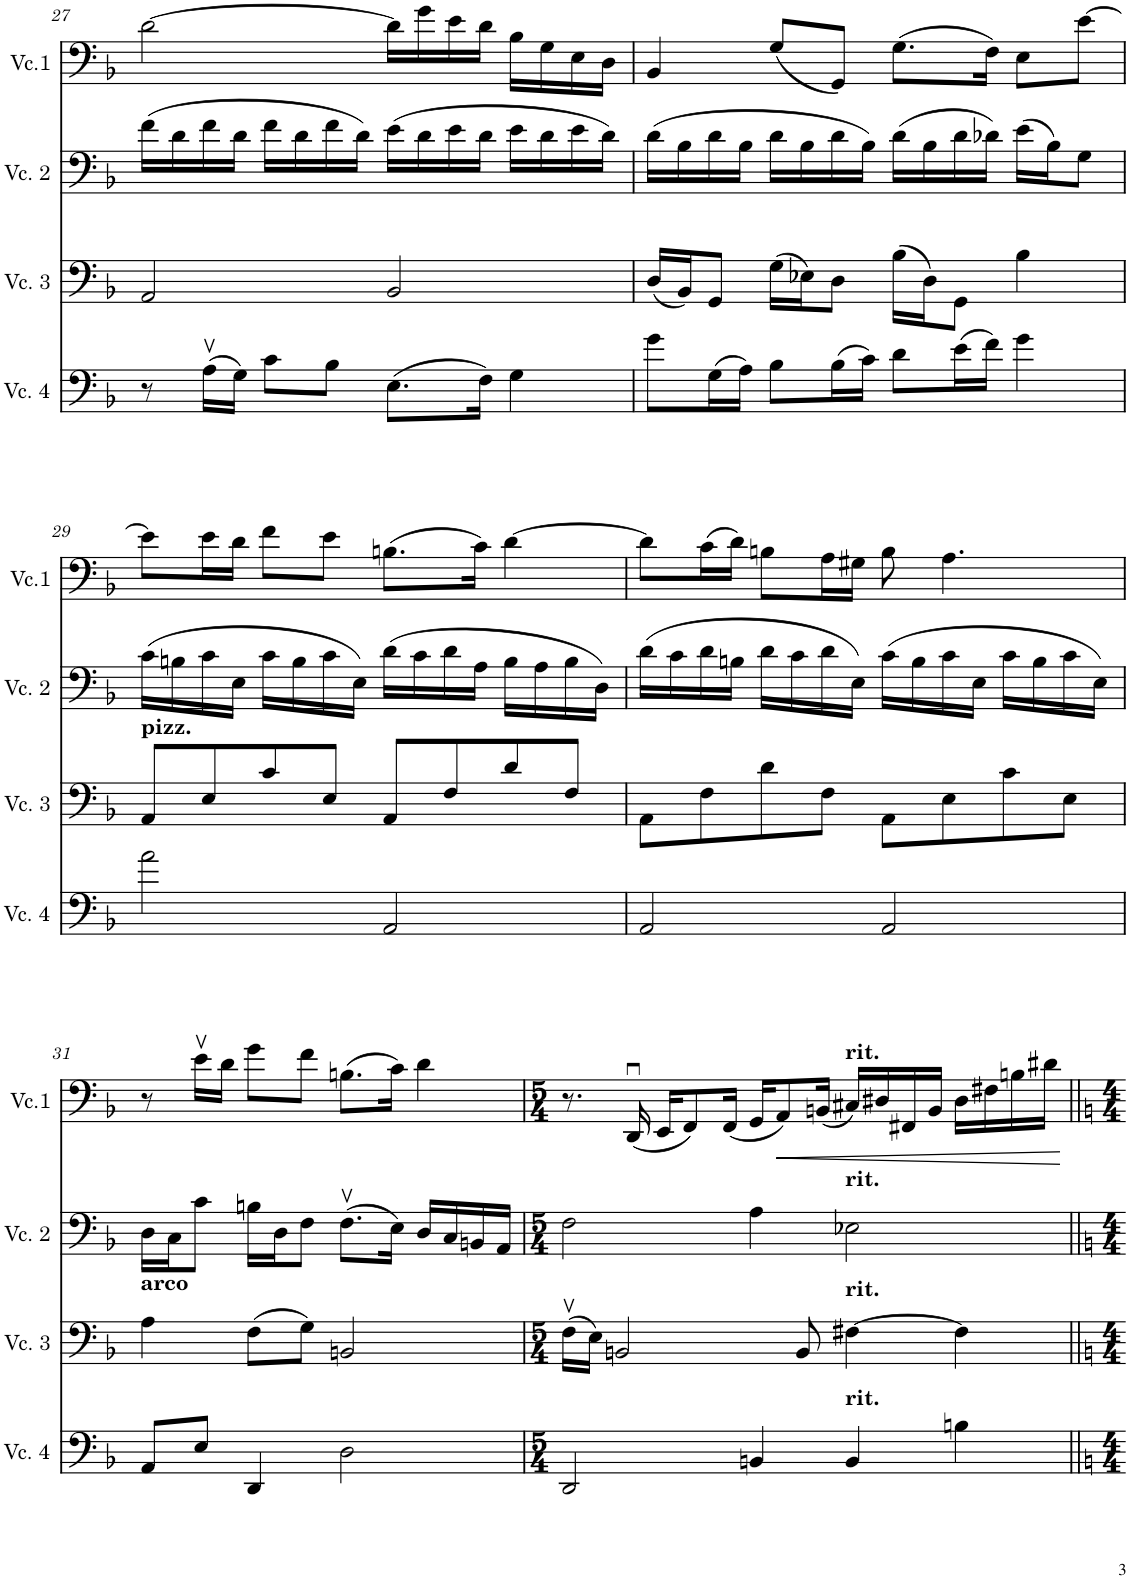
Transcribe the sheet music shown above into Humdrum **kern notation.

**kern	**kern	**kern	**kern	**dynam
*part4	*part3	*part2	*part1	*part1
*staff4	*staff3	*staff2	*staff1	*staff1
*I"Cello 4	*I"Cello 3	*I"Cello 2	*I"Cello 1	*
!!LO:PB:g=z
*clefF4	*clefF4	*clefF4	*clefF4	*
*k[b-]	*k[b-]	*k[b-]	*k[b-]	*
*M4/4	*M4/4	*M4/4	*M4/4	*
=27	=27	=27	=27	=27
8r	2AA/	(16f\LL	[2d\	.
.	.	16d\	.	.
(16Av\LL	.	16f\	.	.
16G\JJ)	.	16d\JJ	.	.
8c\L	.	16f\LL	.	.
.	.	16d\	.	.
8B-\J	.	16f\	.	.
.	.	16d\JJ)	.	.
(8.E\L	2BB-/	(16e\LL	16d\LL]	.
.	.	16d\	16g\	.
.	.	16e\	16e\	.
16F\Jk)	.	16d\JJ	16d\JJ	.
4G\	.	16e\LL	16B-\LL	.
.	.	16d\	16G\	.
.	.	16e\	16E\	.
.	.	16d\JJ)	16D\JJ	.
=28	=28	=28	=28	=28
8g\L	(16D/LL	(16d\LL	4BB-/	.
.	16BB-/J)	16B-\	.	.
(16G\L	8GG/J	16d\	.	.
16A\JJ)	.	16B-\JJ	.	.
8B-\L	(16G\LL	16d\LL	(8G/L	.
.	16E-X\J)	16B-\	.	.
(16B-\L	8D\J	16d\	8GG/J)	.
16c\JJ)	.	16B-\JJ)	.	.
8d\L	(16B-\LL	(16d\LL	(8.G\L	.
.	16D\J)	16B-\	.	.
(16e\L	8GG\J	16d\	.	.
16f\JJ)	.	16d-X\JJ)	16F\Jk)	.
4g\	4B-\	(16e\LL	8E\L	.
.	.	16B-\J)	.	.
.	.	8G\J	[8e\J	.
!!LO:LB:g=z
=29	=29	=29	=29	=29
!	!LO:TX:a:B:t=pizz.	!	!	!
2a\	8AA/L	(16c\LL	8e\L]	.
.	.	16Bn\	.	.
.	8E/	16c\	16e\L	.
.	.	16E\JJ	16d\JJ	.
.	8c/	16c\LL	8f\L	.
.	.	16B\	.	.
.	8E/J	16c\	8e\J	.
.	.	16E\JJ)	.	.
2AA/	8AA/L	(16d\LL	(8.Bn\L	.
.	.	16c\	.	.
.	8F/	16d\	.	.
.	.	16A\JJ	16c\Jk)	.
.	8d/	16B\LL	[4d\	.
.	.	16A\	.	.
.	8F/J	16B\	.	.
.	.	16D\JJ)	.	.
=30	=30	=30	=30	=30
2AA/	8AA\L	(16d\LL	8d\L]	.
.	.	16c\	.	.
.	8F\	16d\	(16c\L	.
.	.	16Bn\JJ	16d\JJ)	.
.	8d\	16d\LL	8Bn\L	.
.	.	16c\	.	.
.	8F\J	16d\	16A\L	.
.	.	16E\JJ)	16G#X\JJ	.
2AA/	8AA\L	(16c\LL	8B\	.
.	.	16B\	.	.
.	8E\	16c\	4.A\	.
.	.	16E\JJ	.	.
.	8c\	16c\LL	.	.
.	.	16B\	.	.
.	8E\J	16c\	.	.
.	.	16E\JJ)	.	.
!!LO:LB:g=z
=31	=31	=31	=31	=31
!	!LO:TX:a:B:t=arco	!	!	!
8AA/L	4A\	16D\LL	8r	.
.	.	16C\J	.	.
8E/J	.	8c\J	16ev\LL	.
.	.	.	16d\JJ	.
4DD/	(8F\L	16Bn\LL	8g\L	.
.	.	16D\J	.	.
.	8G\J)	8F\J	8f\J	.
2D\	2BBn/	(8.Fv\L	(8.Bn\L	.
.	.	16E\Jk)	16c\Jk)	.
.	.	16D/LL	4d\	.
.	.	16C/	.	.
.	.	16BBn/	.	.
.	.	16AA/JJ	.	.
=32	=32	=32	=32	=32
*M5/4	*M5/4	*M5/4	*M5/4	*
2DD/	(16Fv\LL	2F\	8.r	.
.	16E\JJ)	.	.	.
.	2BBn/	.	.	.
.	.	.	(16DDu/	.
.	.	.	16EE/KL	.
.	.	.	8FF/)	.
.	.	.	(16FF/Jk	.
4BBn/	.	4A\	16GG/KL	.
!	!	!	!	!LO:HP:b
.	.	.	8AA/)	<
.	8BB/	.	.	.
.	.	.	(16BBn/Jk	.
!	!	!	!LO:TX:a:B:t=rit.	!
!	!	!LO:TX:a:B:t=rit.	!	!
!	!LO:TX:a:B:t=rit.	!	!	!
!LO:TX:a:B:t=rit.	!	!	!	!
4BB/	[4F#X\	2E-X\	16C#X/LL)	.
.	.	.	16D#X/	.
.	.	.	16FF#X/	.
.	.	.	16BB/JJ	.
4Bn\	4F#\]	.	16D#\LL	.
.	.	.	16F#X\	.
.	.	.	16Bn\	.
.	.	.	16d#X\JJ	.
.	.	.	.	[
=||	=||	=||	=||	=||
*-	*-	*-	*-	*-
